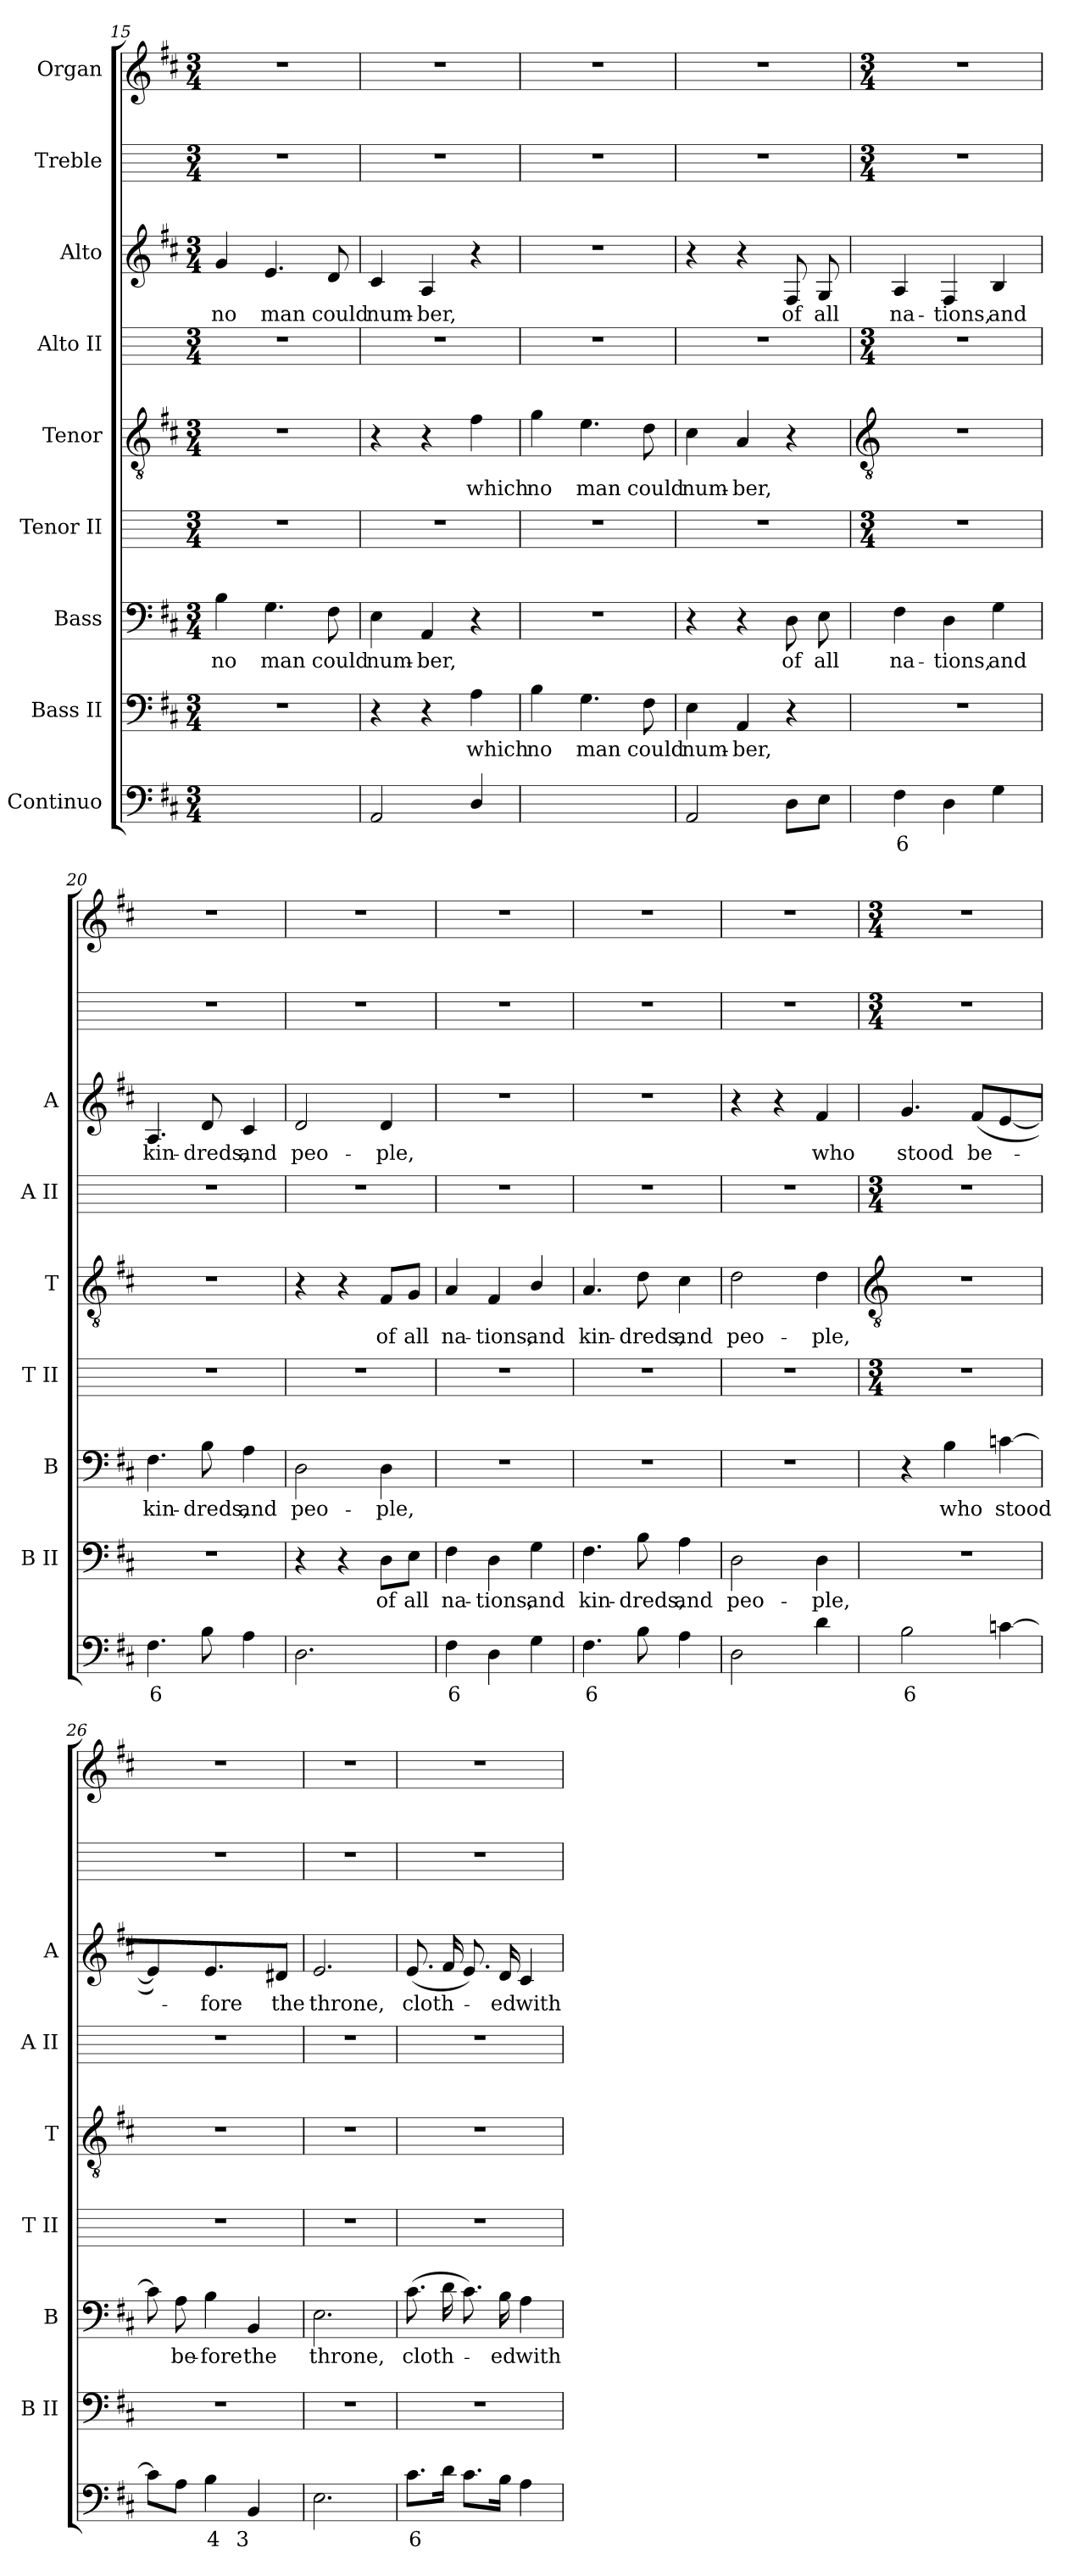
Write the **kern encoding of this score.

**kern	**text	**kern	**text	**kern	**text	**kern	**kern	**text	**kern	**kern	**text	**kern	**kern
*part9	*part9	*part8	*part8	*part7	*part7	*part6	*part5	*part5	*part4	*part3	*part3	*part2	*part1
*staff9	*staff9	*staff8	*staff8	*staff7	*staff7	*staff6	*staff5	*staff5	*staff4	*staff3	*staff3	*staff2	*staff1
*I"Continuo	*	*I"Bass II	*	*I"Bass	*	*I"Tenor II	*I"Tenor	*	*I"Alto II	*I"Alto	*	*I"Treble	*I"Organ
*	*	*I'B II	*	*I'B	*	*I'T II	*I'T	*	*I'A II	*I'A	*	*	*
*clefF4	*	*clefF4	*	*clefF4	*	*	*clefGv2	*	*	*clefG2	*	*	*clefG2
*k[f#c#]	*	*k[f#c#]	*	*k[f#c#]	*	*	*k[f#c#]	*	*	*k[f#c#]	*	*	*k[f#c#]
*D:	*	*D:	*	*D:	*	*	*D:	*	*	*D:	*	*	*D:
*M3/4	*	*M3/4	*	*M3/4	*	*M3/4	*M3/4	*	*M3/4	*M3/4	*	*M3/4	*M3/4
=15	=15	=15	=15	=15	=15	=15	=15	=15	=15	=15	=15	=15	=15
!	!LO:LY:b	!LO:N:vis=1	!	!	!LO:LY:b	!	!LO:N:vis=1	!	!	!	!LO:LY:b	!	!
[4GGyy	5	2.r	.	4B	no	2.r	2.r	.	2.r	4g	no	2.r	2.r
!	!LO:LY:b	!	!	!	!LO:LY:b	!	!	!	!	!	!LO:LY:b	!	!
2GGyy]	6	.	.	4.G	man	.	.	.	.	4.e	man	.	.
!	!	!	!	!	!LO:LY:b	!	!	!	!	!	!LO:LY:b	!	!
.	.	.	.	8F#	could	.	.	.	.	8d	could	.	.
=16	=16	=16	=16	=16	=16	=16	=16	=16	=16	=16	=16	=16	=16
!	!	!	!	!	!LO:LY:b	!	!	!	!	!	!LO:LY:b	!	!
2AA	.	4r	.	4E	num-	2.r	4r	.	2.r	4c#	num-	2.r	2.r
!	!	!	!	!	!LO:LY:b	!	!	!	!	!	!LO:LY:b	!	!
.	.	4r	.	4AA	-ber,	.	4r	.	.	4A	-ber,	.	.
!	!	!	!LO:LY:b	!	!	!	!	!LO:LY:b	!	!	!	!	!
4D/	.	4A	which	4r	.	.	4f#	which	.	4r	.	.	.
=17	=17	=17	=17	=17	=17	=17	=17	=17	=17	=17	=17	=17	=17
!	!LO:LY:b	!	!LO:LY:b	!LO:N:vis=1	!	!	!	!LO:LY:b	!	!LO:N:vis=1	!	!	!
4GGyy_	5	4B	no	2.r	.	2.r	4g	no	2.r	2.r	.	2.r	2.r
!	!LO:LY:b	!	!LO:LY:b	!	!	!	!	!LO:LY:b	!	!	!	!	!
2GGyy]	6	4.G	man	.	.	.	4.e	man	.	.	.	.	.
!	!	!	!LO:LY:b	!	!	!	!	!LO:LY:b	!	!	!	!	!
.	.	8F#	could	.	.	.	8d	could	.	.	.	.	.
=18	=18	=18	=18	=18	=18	=18	=18	=18	=18	=18	=18	=18	=18
!	!	!	!LO:LY:b	!	!	!	!	!LO:LY:b	!	!	!	!	!
2AA	.	4E	num-	4r	.	2.r	4c#	num-	2.r	4r	.	2.r	2.r
!	!	!	!LO:LY:b	!	!	!	!	!LO:LY:b	!	!	!	!	!
.	.	4AA	-ber,	4r	.	.	4A	-ber,	.	4r	.	.	.
!	!	!	!	!	!LO:LY:b	!	!	!	!	!	!LO:LY:b	!	!
8DL	.	4r	.	8D	of	.	4r	.	.	8F#	of	.	.
!	!	!	!	!	!LO:LY:b	!	!	!	!	!	!LO:LY:b	!	!
8EJ	.	.	.	8E	all	.	.	.	.	8G	all	.	.
!!LO:LB:g=z
=19	=19	=19	=19	=19	=19	=19	=19	=19	=19	=19	=19	=19	=19
*	*	*	*	*	*	*	*clefGv2	*	*	*	*	*	*
*	*	*	*	*	*	*M3/4	*	*	*M3/4	*	*	*M3/4	*M3/4
!	!LO:LY:b	!LO:N:vis=1	!	!	!LO:LY:b	!	!LO:N:vis=1	!	!	!	!LO:LY:b	!	!
4F#	6	2.r	.	4F#	na-	2.r	2.r	.	2.r	4A	na-	2.r	2.r
!	!	!	!	!	!LO:LY:b	!	!	!	!	!	!LO:LY:b	!	!
4D	.	.	.	4D	-tions,	.	.	.	.	4F#	-tions,	.	.
!	!	!	!	!	!LO:LY:b	!	!	!	!	!	!LO:LY:b	!	!
4G	.	.	.	4G	and	.	.	.	.	4B	and	.	.
=20	=20	=20	=20	=20	=20	=20	=20	=20	=20	=20	=20	=20	=20
!	!LO:LY:b	!LO:N:vis=1	!	!	!LO:LY:b	!	!LO:N:vis=1	!	!	!	!LO:LY:b	!	!
4.F#	6	2.r	.	4.F#	kin-	2.r	2.r	.	2.r	4.A	kin-	2.r	2.r
!	!	!	!	!	!LO:LY:b	!	!	!	!	!	!LO:LY:b	!	!
8B	.	.	.	8B	-dreds,	.	.	.	.	8d	-dreds,	.	.
!	!	!	!	!	!LO:LY:b	!	!	!	!	!	!LO:LY:b	!	!
4A	.	.	.	4A	and	.	.	.	.	4c#	and	.	.
=21	=21	=21	=21	=21	=21	=21	=21	=21	=21	=21	=21	=21	=21
!	!	!	!	!	!LO:LY:b	!	!	!	!	!	!LO:LY:b	!	!
2.D	.	4r	.	2D	peo-	2.r	4r	.	2.r	2d	peo-	2.r	2.r
.	.	4r	.	.	.	.	4r	.	.	.	.	.	.
!	!	!	!LO:LY:b	!	!LO:LY:b	!	!	!LO:LY:b	!	!	!LO:LY:b	!	!
.	.	8D\L	of	4D	-ple,	.	8F#/L	of	.	4d	-ple,	.	.
!	!	!	!LO:LY:b	!	!	!	!	!LO:LY:b	!	!	!	!	!
.	.	8E\J	all	.	.	.	8G/J	all	.	.	.	.	.
=22	=22	=22	=22	=22	=22	=22	=22	=22	=22	=22	=22	=22	=22
!	!LO:LY:b	!	!LO:LY:b	!LO:N:vis=1	!	!	!	!LO:LY:b	!	!LO:N:vis=1	!	!	!
4F#	6	4F#	na-	2.r	.	2.r	4A	na-	2.r	2.r	.	2.r	2.r
!	!	!	!LO:LY:b	!	!	!	!	!LO:LY:b	!	!	!	!	!
4D	.	4D	-tions,	.	.	.	4F#	-tions,	.	.	.	.	.
!	!	!	!LO:LY:b	!	!	!	!	!LO:LY:b	!	!	!	!	!
4G	.	4G	and	.	.	.	4B/	and	.	.	.	.	.
=23	=23	=23	=23	=23	=23	=23	=23	=23	=23	=23	=23	=23	=23
!	!LO:LY:b	!	!LO:LY:b	!LO:N:vis=1	!	!	!	!LO:LY:b	!	!LO:N:vis=1	!	!	!
4.F#	6	4.F#	kin-	2.r	.	2.r	4.A	kin-	2.r	2.r	.	2.r	2.r
!	!	!	!LO:LY:b	!	!	!	!	!LO:LY:b	!	!	!	!	!
8B	.	8B	-dreds,	.	.	.	8d	-dreds,	.	.	.	.	.
!	!	!	!LO:LY:b	!	!	!	!	!LO:LY:b	!	!	!	!	!
4A	.	4A	and	.	.	.	4c#	and	.	.	.	.	.
=24	=24	=24	=24	=24	=24	=24	=24	=24	=24	=24	=24	=24	=24
!	!	!	!LO:LY:b	!LO:N:vis=1	!	!	!	!LO:LY:b	!	!	!	!	!
2D	.	2D	peo-	2.r	.	2.r	2d	peo-	2.r	4r	.	2.r	2.r
.	.	.	.	.	.	.	.	.	.	4r	.	.	.
!	!	!	!LO:LY:b	!	!	!	!	!LO:LY:b	!	!	!LO:LY:b	!	!
4d	.	4D	-ple,	.	.	.	4d	-ple,	.	4f#	who	.	.
!!LO:LB:g=z
=25	=25	=25	=25	=25	=25	=25	=25	=25	=25	=25	=25	=25	=25
*	*	*	*	*	*	*	*clefGv2	*	*	*	*	*	*
*	*	*	*	*	*	*M3/4	*	*	*M3/4	*	*	*M3/4	*M3/4
!	!LO:LY:b	!LO:N:vis=1	!	!	!	!	!LO:N:vis=1	!	!	!	!LO:LY:b	!	!
2B	6	2.r	.	4r	.	2.r	2.r	.	2.r	4.g	stood	2.r	2.r
!	!	!	!	!	!LO:LY:b	!	!	!	!	!	!	!	!
.	.	.	.	4B	who	.	.	.	.	.	.	.	.
!	!	!	!	!	!	!	!	!	!	!	!LO:LY:b	!	!
.	.	.	.	.	.	.	.	.	.	(<8f#L	be-	.	.
!	!	!	!	!	!LO:LY:b	!	!	!	!	!	!	!	!
[4cn	.	.	.	[4cn	stood	.	.	.	.	[4e	.	.	.
=26	=26	=26	=26	=26	=26	=26	=26	=26	=26	=26	=26	=26	=26
!	!	!LO:N:vis=1	!	!	!	!	!LO:N:vis=1	!	!	!	!	!	!
8cL]	.	2.r	.	8c]	.	2.r	2.r	.	2.r	4e])	.	2.r	2.r
!	!	!	!	!	!LO:LY:b	!	!	!	!	!	!	!	!
8AJ	.	.	.	8A	be-	.	.	.	.	.	.	.	.
!	!LO:LY:b	!	!	!	!LO:LY:b	!	!	!	!	!	!LO:LY:b	!	!
4B	4	.	.	4B	-fore	.	.	.	.	4.e	fore	.	.
!	!LO:LY:b	!	!	!	!LO:LY:b	!	!	!	!	!	!	!	!
4BB	3	.	.	4BB	the	.	.	.	.	.	.	.	.
!	!	!	!	!	!	!	!	!	!	!	!LO:LY:b	!	!
.	.	.	.	.	.	.	.	.	.	8d#XJ	the	.	.
=27	=27	=27	=27	=27	=27	=27	=27	=27	=27	=27	=27	=27	=27
!	!	!LO:N:vis=1	!	!	!LO:LY:b	!	!LO:N:vis=1	!	!	!	!LO:LY:b	!	!
2.E	.	2.r	.	2.E	throne,	2.r	2.r	.	2.r	2.e	throne,	2.r	2.r
=28	=28	=28	=28	=28	=28	=28	=28	=28	=28	=28	=28	=28	=28
!	!LO:LY:b	!LO:N:vis=1	!	!	!LO:LY:b	!	!LO:N:vis=1	!	!	!	!LO:LY:b	!	!
8.c#L	6	2.r	.	(>8.c#L	cloth-	2.r	2.r	.	2.r	(<8.eL	cloth-	2.r	2.r
16dJ	.	.	.	16dL	.	.	.	.	.	16f#L	.	.	.
8.c#L	.	.	.	8.c#J)	.	.	.	.	.	8.eJ)	.	.	.
!	!	!	!	!	!LO:LY:b	!	!	!	!	!	!LO:LY:b	!	!
16BJ	.	.	.	16B	ed	.	.	.	.	16d	ed	.	.
!	!	!	!	!	!LO:LY:b	!	!	!	!	!	!LO:LY:b	!	!
4A	.	.	.	4A	with	.	.	.	.	4c#	with	.	.
=	=	=	=	=	=	=	=	=	=	=	=	=	=
*-	*-	*-	*-	*-	*-	*-	*-	*-	*-	*-	*-	*-	*-
